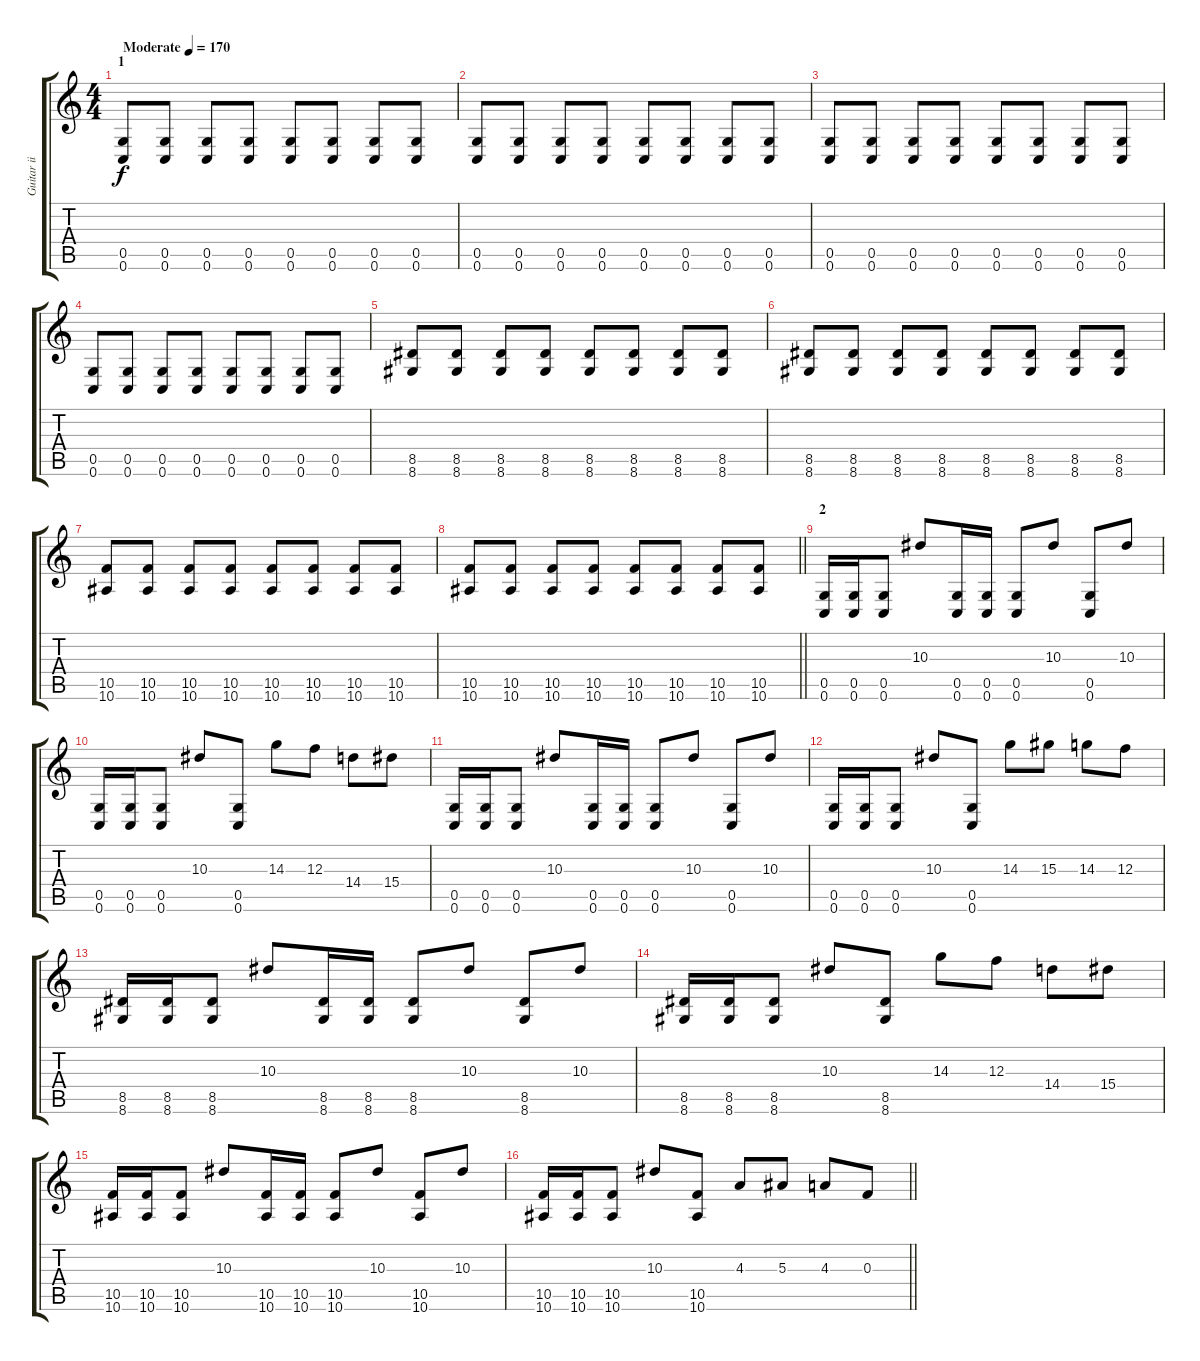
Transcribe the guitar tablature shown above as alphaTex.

\track ("Guitar ii" "Guitar ii") {instrument distortionguitar}
\staff {score tabs}
\tuning (D4 A3 F3 C3 G2 C2) {hide}
\ts (4 4)
\section ("" "1")
\tempo (170 "Moderate")
\clef g2
\ks c
(0.5 0.6).8{dy f instrument distortionguitar} (0.5 0.6).8 (0.5 0.6).8 (0.5 0.6).8 (0.5 0.6).8 (0.5 0.6).8 (0.5 0.6).8 (0.5 0.6).8 |
(0.5 0.6).8 (0.5 0.6).8 (0.5 0.6).8 (0.5 0.6).8 (0.5 0.6).8 (0.5 0.6).8 (0.5 0.6).8 (0.5 0.6).8 |
(0.5 0.6).8 (0.5 0.6).8 (0.5 0.6).8 (0.5 0.6).8 (0.5 0.6).8 (0.5 0.6).8 (0.5 0.6).8 (0.5 0.6).8 |
(0.5 0.6).8 (0.5 0.6).8 (0.5 0.6).8 (0.5 0.6).8 (0.5 0.6).8 (0.5 0.6).8 (0.5 0.6).8 (0.5 0.6).8 |
(8.5 8.6).8 (8.5 8.6).8 (8.5 8.6).8 (8.5 8.6).8 (8.5 8.6).8 (8.5 8.6).8 (8.5 8.6).8 (8.5 8.6).8 |
(8.5 8.6).8 (8.5 8.6).8 (8.5 8.6).8 (8.5 8.6).8 (8.5 8.6).8 (8.5 8.6).8 (8.5 8.6).8 (8.5 8.6).8 |
(10.5 10.6).8 (10.5 10.6).8 (10.5 10.6).8 (10.5 10.6).8 (10.5 10.6).8 (10.5 10.6).8 (10.5 10.6).8 (10.5 10.6).8 |
\barLineRight lightlight
(10.5 10.6).8 (10.5 10.6).8 (10.5 10.6).8 (10.5 10.6).8 (10.5 10.6).8 (10.5 10.6).8 (10.5 10.6).8 (10.5 10.6).8 |
\section ("" "2")
(0.5 0.6).16 (0.5 0.6).16 (0.5 0.6).8 10.3.8 (0.5 0.6).16 (0.5 0.6).16 (0.5 0.6).8 10.3.8 (0.5 0.6).8 10.3.8 |
(0.5 0.6).16 (0.5 0.6).16 (0.5 0.6).8 10.3.8 (0.5 0.6).8 14.3.8 12.3.8 14.4.8 15.4.8 |
(0.5 0.6).16 (0.5 0.6).16 (0.5 0.6).8 10.3.8 (0.5 0.6).16 (0.5 0.6).16 (0.5 0.6).8 10.3.8 (0.5 0.6).8 10.3.8 |
(0.5 0.6).16 (0.5 0.6).16 (0.5 0.6).8 10.3.8 (0.5 0.6).8 14.3.8 15.3.8 14.3.8 12.3.8 |
(8.5 8.6).16 (8.5 8.6).16 (8.5 8.6).8 10.3.8 (8.5 8.6).16 (8.5 8.6).16 (8.5 8.6).8 10.3.8 (8.5 8.6).8 10.3.8 |
(8.5 8.6).16 (8.5 8.6).16 (8.5 8.6).8 10.3.8 (8.5 8.6).8 14.3.8 12.3.8 14.4.8 15.4.8 |
(10.5 10.6).16 (10.5 10.6).16 (10.5 10.6).8 10.3.8 (10.5 10.6).16 (10.5 10.6).16 (10.5 10.6).8 10.3.8 (10.5 10.6).8 10.3.8 |
\barLineRight lightlight
(10.5 10.6).16 (10.5 10.6).16 (10.5 10.6).8 10.3.8 (10.5 10.6).8 4.3.8 5.3.8 4.3.8 0.3.8
